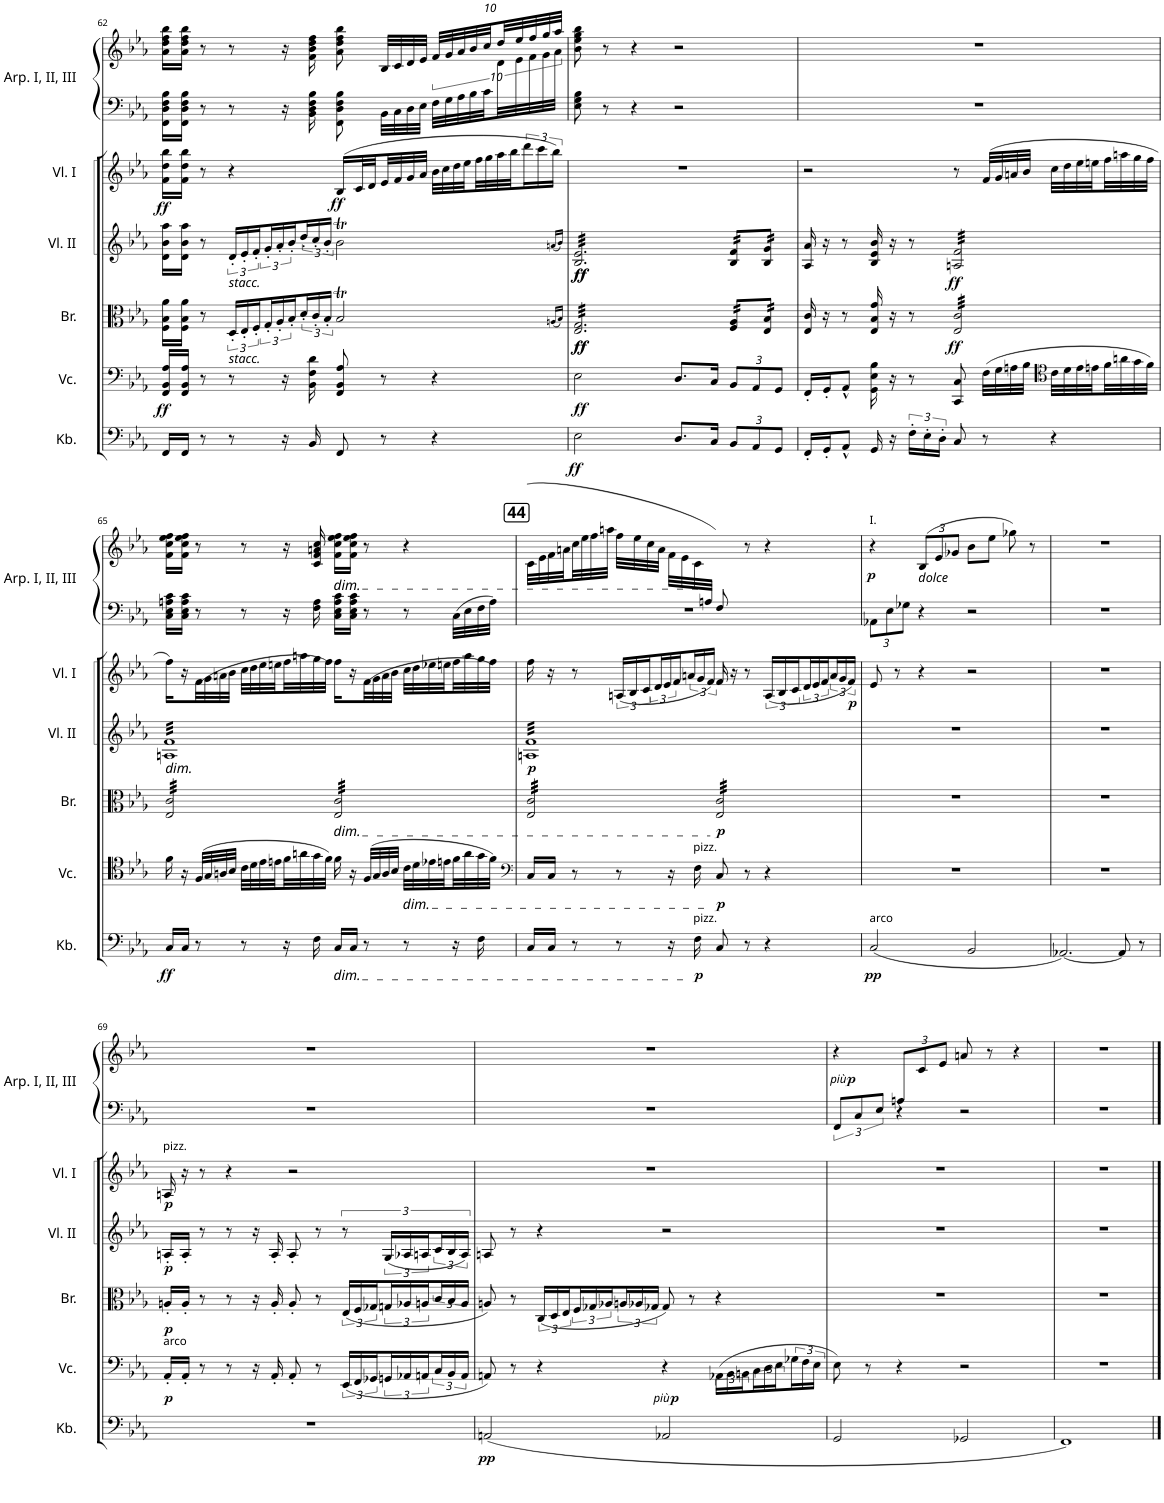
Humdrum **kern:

**kern	**dynam	**kern	**dynam	**kern	**dynam	**kern	**dynam	**kern	**dynam	**kern	**dynam	**kern	**kern	**dynam
*part8	*part8	*part7	*part7	*part6	*part6	*part5	*part5	*part4	*part4	*part3	*part3	*part2	*part1	*part1
*staff8	*staff8	*staff7	*staff7	*staff6	*staff6	*staff5	*staff5	*staff4	*staff4	*staff3	*staff3	*staff2	*staff1	*staff1
*I"8 Kontrabässe	*	*I"12 Violoncelle	*	*I"12 Bratschen	*	*I"Violine II	*	*I"Violine II	*	*I"Violine I	*	*I"Arpa I, II, III	*I"Arpa I, II, III	*
*I'Kb.	*	*I'Vc.	*	*I'Br.	*	*I'Vl. II	*	*I'Vl. II	*	*I'Vl. I	*	*I'Arp. I, II, III	*I'Arp. I, II, III	*
!!LO:PB:g=z
*clefF4	*	*clefF4	*	*clefC3	*	*clefG2	*	*clefG2	*	*clefG2	*	*clefF4	*clefG2	*
*Trd7c12	*	*	*	*	*	*	*	*	*	*Trd1c2	*	*Trd1c2	*Trd1c2	*
*k[b-e-a-]	*	*k[b-e-a-]	*	*k[b-e-a-]	*	*k[b-e-a-]	*	*k[b-e-a-]	*	*k[b-e-a-]	*	*k[b-e-a-]	*k[b-e-a-]	*
*M4/4	*	*M4/4	*	*M4/4	*	*M4/4	*	*M4/4	*	*M4/4	*	*M4/4	*M4/4	*
=62	=62	=62	=62	=62	=62	=62	=62	=62	=62	=62	=62	=62	=62	=62
*	*	*	*	*	*	*	*	*	*	*	*	*	*^	*
!	!	!	!LO:DY:b	!	!	!	!	!	!	!	!LO:DY:b	!	!	!	!
16FF'/LL	.	16FF/' 16BB-/' 16A-/'LL	ff	16F\' 16B-\' 16a-\'LL	.	1r	.	16d\' 16b-\' 16aa-\'LL	.	16f\' 16dd\' 16bb-\'LL	ff	16FF\ 16D\ 16F\ 16B-\LL	16a-\ 16dd\ 16ff\ 16bb-\LL	2..ryy	.
16FF'/JJ	.	16FF/' 16BB-/' 16A-/'JJ	.	16F\' 16B-\' 16a-\'JJ	.	.	.	16d\' 16b-\' 16aa-\'JJ	.	16f\' 16dd\' 16bb-\'JJ	.	16FF\ 16D\ 16F\ 16B-\JJ	16a-\ 16dd\ 16ff\ 16bb-\JJ	.	.
8r	.	8r	.	8r	.	.	.	8r	.	8r	.	8r	8r	.	.
*	*	*	*	*Xbrackettup	*	*	*	*Xbrackettup	*	*	*	*	*	*	*
!	!	!	!	!	!	!	!	!LO:TX:b:i:t=stacc.	!	!	!	!	!	!	!
!	!	!	!	!LO:TX:b:i:t=stacc.	!	!	!	!	!	!	!	!	!	!	!
8r	.	8r	.	36D'/LL	.	.	.	36d'/LL	.	4r	.	8r	8r	.	.
.	.	.	.	36E-'/	.	.	.	36e-'/	.	.	.	.	.	.	.
.	.	.	.	36F'/J	.	.	.	36f'/J	.	.	.	.	.	.	.
.	.	.	.	36G'/L	.	.	.	36g'/L	.	.	.	.	.	.	.
.	.	.	.	36A-'/	.	.	.	36a-'/	.	.	.	.	.	.	.
16r	.	16r	.	.	.	.	.	.	.	.	.	16r	16r	.	.
.	.	.	.	36B-'/J	.	.	.	36b-'/J	.	.	.	.	.	.	.
.	.	.	.	36d'/L	.	.	.	36dd'/L	.	.	.	.	.	.	.
16BB-/	.	16BB-\ 16F\ 16d\	.	.	.	.	.	.	.	.	.	16BB-\ 16D\ 16F\ 16B-\	16f\ 16b-\ 16dd\ 16ff\	.	.
.	.	.	.	36c'/	.	.	.	36cc'/	.	.	.	.	.	.	.
.	.	.	.	36B-'/JJ	.	.	.	36b-'/JJ	.	.	.	.	.	.	.
!	!	!	!	!	!	!	!	!	!	!	!LO:DY:b	!	!	!	!
8FF/	.	8FF/ 8BB-/ 8A-/	.	2B-T/	.	.	.	2b-T\	.	(16B-/LL	ff	8FF\ 8D\ 8F\ 8B-\	8a-\ 8dd\ 8ff\ 8bb-\	.	.
.	.	.	.	.	.	.	.	.	.	32c/L	.	.	.	.	.
.	.	.	.	.	.	.	.	.	.	32d/	.	.	.	.	.
8r	.	8r	.	.	.	.	.	.	.	32e-/	.	32BB-\LLL	32B-/LLL	.	.
.	.	.	.	.	.	.	.	.	.	32f/	.	32C\	32c/	.	.
.	.	.	.	.	.	.	.	.	.	32g/	.	32D\	32d/	.	.
.	.	.	.	.	.	.	.	.	.	32a-/JJJ	.	32E-\JJJ	32e-/JJJ	.	.
*	*	*	*	*	*	*	*	*	*	*Xbrackettup	*	*Xbrackettup	*	*	*
4r	.	4r	.	.	.	.	.	.	.	48b-\LLL	.	40F\LLL	40f/LLL	.	.
.	.	.	.	.	.	.	.	.	.	48cc\	.	.	.	.	.
.	.	.	.	.	.	.	.	.	.	.	.	40G\	40g/	.	.
.	.	.	.	.	.	.	.	.	.	48dd\	.	.	.	.	.
.	.	.	.	.	.	.	.	.	.	.	.	40A-\	40a-/	.	.
.	.	.	.	.	.	.	.	.	.	48ee-\JJ	.	.	.	.	.
.	.	.	.	.	.	.	.	.	.	.	.	40B-\	40b-/	.	.
.	.	.	.	.	.	.	.	.	.	48ff\LL	.	.	.	.	.
.	.	.	.	.	.	.	.	.	.	.	.	40c\	40cc/	.	.
.	.	.	.	.	.	.	.	.	.	48gg\	.	.	.	.	.
.	.	.	.	.	.	.	.	.	.	48aa-\	.	8ryy	40dd/	40d\	.
.	.	.	.	.	.	.	.	.	.	48bb-\JJ	.	.	.	.	.
.	.	.	.	.	.	.	.	.	.	.	.	.	40ee-/	40e-\	.
.	.	.	.	.	.	.	.	.	.	36ddd\L	.	.	.	.	.
.	.	.	.	.	.	.	.	.	.	.	.	.	40ff/	40f\	.
.	.	.	.	.	.	.	.	.	.	36ccc\	.	.	.	.	.
.	.	.	.	.	.	.	.	.	.	.	.	.	40gg/	40g\	.
.	.	.	.	.	.	.	.	.	.	36bb-\JJ)	.	.	.	.	.
.	.	.	.	.	.	.	.	.	.	.	.	.	40aa-/JJJ	40a-\JJJ	.
*	*	*	*	*	*	*	*	*	*	*	*	*	*v	*v	*
.	.	.	.	(16qAn/LL	.	.	.	(16qan/LL	.	.	.	.	.	.
.	.	.	.	16qB-/JJ)	.	.	.	16qb-/JJ)	.	.	.	.	.	.
=63	=63	=63	=63	=63	=63	=63	=63	=63	=63	=63	=63	=63	=63	=63
!	!LO:DY:b	!	!LO:DY:b	!	!LO:DY:b	!	!	!	!	!	!	!	!	!
!	!	!	!	!	!LO:DY:n=1:b	!	!	!	!LO:DY:b	!	!	!	!	!
!	!	!	!	!	!	!	!	!	!LO:DY:n=1:b	!	!	!	!	!
2E-\	ff	2E-\	ff	2.E-/@32@ 2.G/@32@	ff ff	1r	.	2.B-/@32@ 2.e-/@32@	ff ff	1r	.	8E-\ 8G\ 8B-\	8b-\ 8ee-\ 8gg\ 8bb-\	.
.	.	.	.	.	.	.	.	.	.	.	.	8r	8r	.
.	.	.	.	.	.	.	.	.	.	.	.	4r	4r	.
8.D/L	.	8.D/L	.	.	.	.	.	.	.	.	.	2r	2r	.
16C/Jk	.	16C/Jk	.	.	.	.	.	.	.	.	.	.	.	.
*Xbrackettup	*	*Xbrackettup	*	*	*	*	*	*	*	*	*	*	*	*
12BB-/L	.	12BB-/L	.	8F/@32@ 8A-/@32@L	.	.	.	8B-/@32@ 8f/@32@L	.	.	.	.	.	.
12AA-/	.	12AA-/	.	.	.	.	.	.	.	.	.	.	.	.
.	.	.	.	8E-/@32@ 8B-/@32@J	.	.	.	8B-/@32@ 8g/@32@J	.	.	.	.	.	.
12GG/J	.	12GG/J	.	.	.	.	.	.	.	.	.	.	.	.
=64	=64	=64	=64	=64	=64	=64	=64	=64	=64	=64	=64	=64	=64	=64
16FF'/LL	.	16FF'/LL	.	16E-/ 16c/	.	1r	.	16A-/ 16a-/	.	2r	.	1r	1r	.
16GG'/J	.	16GG'/J	.	16r	.	.	.	16r	.	.	.	.	.	.
8AA-^^/J	.	8AA-^^/J	.	8r	.	.	.	8r	.	.	.	.	.	.
16GG/	.	16GG\ 16E-\ 16B-\	.	16E-/ 16B-/ 16g/	.	.	.	16B-/ 16e-/ 16b-/	.	.	.	.	.	.
16r	.	16r	.	16r	.	.	.	16r	.	.	.	.	.	.
*brackettup	*	*	*	*	*	*	*	*	*	*	*	*	*	*
24F'\LL	.	8r	.	8r	.	.	.	8r	.	.	.	.	.	.
24E-'\	.	.	.	.	.	.	.	.	.	.	.	.	.	.
24D'\JJ	.	.	.	.	.	.	.	.	.	.	.	.	.	.
!	!	!	!	!	!LO:DY:b	!	!	!	!LO:DY:b	!	!	!	!	!
8C/	.	8CC/ 8C/	.	2E-/@32@ 2c/@32@	ff	.	.	2An/@32@ 2f/@32@	ff	8r	.	.	.	.
8r	.	(32F\LLL	.	.	.	.	.	.	.	(32f/LLL	.	.	.	.
.	.	32G\	.	.	.	.	.	.	.	32g/	.	.	.	.
.	.	32An\	.	.	.	.	.	.	.	32an/	.	.	.	.
.	.	32B-\JJJ	.	.	.	.	.	.	.	32b-/JJJ	.	.	.	.
*	*	*clefC4	*	*	*	*	*	*	*	*	*	*	*	*
4r	.	32c\LLL	.	.	.	.	.	.	.	32cc\LLL	.	.	.	.
.	.	32d\	.	.	.	.	.	.	.	32dd\	.	.	.	.
.	.	32e-\	.	.	.	.	.	.	.	32ee-\	.	.	.	.
.	.	32en\	.	.	.	.	.	.	.	32een\	.	.	.	.
.	.	32f\	.	.	.	.	.	.	.	32ff\	.	.	.	.
.	.	32an\	.	.	.	.	.	.	.	32aan\	.	.	.	.
.	.	32g\	.	.	.	.	.	.	.	32gg\	.	.	.	.
.	.	32f\JJJ)	.	.	.	.	.	.	.	32ff\JJJ	.	.	.	.
!!LO:LB:g=z
=65	=65	=65	=65	=65	=65	=65	=65	=65	=65	=65	=65	=65	=65	=65
!	!	!	!	!	!	!LO:TX:b:i:t=dim.	!	!	!	!	!	!	!	!
!	!LO:DY:b	!	!	!	!	!	!	!	!	!	!	!	!	!
16C'/LL	ff	16f\	.	2E-/@32@ 2c/@32@	.	1An@32@ 1f@32@	.	1r	.	16ff\LL)	.	16C\ 16E-\ 16An\ 16c\LL	16f\ 16cc\ 16ee-\ 16ff\LL	.
16C'/JJ	.	16r	.	.	.	.	.	.	.	16r	.	16C\ 16E-\ 16A\ 16c\JJ	16f\ 16cc\ 16ee-\ 16ff\JJ	.
8r	.	(32F/LLL	.	.	.	.	.	.	.	(32f\L	.	8r	8r	.
.	.	32G/	.	.	.	.	.	.	.	32g\	.	.	.	.
.	.	32An/	.	.	.	.	.	.	.	32an\	.	.	.	.
.	.	32B-/JJJ	.	.	.	.	.	.	.	32b-\JJJ	.	.	.	.
8r	.	32c\LLL	.	.	.	.	.	.	.	32cc\LLL	.	8r	8r	.
.	.	32d\	.	.	.	.	.	.	.	32dd\	.	.	.	.
.	.	32e-\	.	.	.	.	.	.	.	32ee-\	.	.	.	.
.	.	32en\	.	.	.	.	.	.	.	32een\	.	.	.	.
16r	.	32f\	.	.	.	.	.	.	.	32ff\	.	16r	16r	.
.	.	32an\	.	.	.	.	.	.	.	32aan\	.	.	.	.
16F\	.	32g\	.	.	.	.	.	.	.	32gg\	.	16F\ 16A\	16c/ 16f/ 16an/ 16cc/	.
.	.	32f\JJJ)	.	.	.	.	.	.	.	32ff\JJJ)	.	.	.	.
!	!	!	!	!	!	!	!	!	!	!	!	!	!LO:TX:b:i:t=dim.	!
!	!	!	!	!LO:TX:b:i:t=dim.	!	!	!	!	!	!	!	!	!	!
!LO:TX:b:i:t=dim.	!	!	!	!	!	!	!	!	!	!	!	!	!	!
16C'/LL	.	16f\	.	2E-/@32@ 2c/@32@	.	.	.	.	.	16ff\LL	.	16C\ 16E-\ 16A\ 16c\LL	16f\ 16cc\ 16ee-\ 16ff\LL	.
16C'/JJ	.	16r	.	.	.	.	.	.	.	16r	.	16C\ 16E-\ 16A\ 16c\JJ	16f\ 16cc\ 16ee-\ 16ff\JJ	.
8r	.	(32F/LLL	.	.	.	.	.	.	.	(32f\L	.	8r	8r	.
.	.	32G/	.	.	.	.	.	.	.	32g\	.	.	.	.
.	.	32A/	.	.	.	.	.	.	.	32a\	.	.	.	.
.	.	32B-/JJJ	.	.	.	.	.	.	.	32b-\JJJ	.	.	.	.
!	!	!LO:TX:b:i:t=dim.	!	!	!	!	!	!	!	!	!	!	!	!
8r	.	32c\LLL	.	.	.	.	.	.	.	32cc\LLL	.	8r	4r	.
.	.	32d\	.	.	.	.	.	.	.	32dd\	.	.	.	.
.	.	32e-X\	.	.	.	.	.	.	.	32ee-X\	.	.	.	.
.	.	32en\	.	.	.	.	.	.	.	32een\	.	.	.	.
16r	.	32f\	.	.	.	.	.	.	.	32ff\	.	32C\LLL	.	.
.	.	32a\	.	.	.	.	.	.	.	32aa\	.	32E-\	.	.
16F\	.	32g\	.	.	.	.	.	.	.	32gg\	.	32F\	.	.
.	.	32f\JJJ)	.	.	.	.	.	.	.	32ff\JJJ)	.	32A\JJJ	.	.
=66	=66	=66	=66	=66	=66	=66	=66	=66	=66	=66	=66	=66	=66	=66
*	*	*clefF4	*	*	*	*	*	*	*	*	*	*	*	*
*	*	*	*	*	*	*	*	*	*	*	*	*^	*	*
!	!	!	!	!	!	!	!LO:DY:b	!	!	!	!	!	!	!	!
16C'/LL	.	16C'/LL	.	2E-/@32@ 2c/@32@	.	1An@32@ 1f@32@	p	1r	.	16ff\	.	4...ryy	1r	(32c\LLL	.
.	.	.	.	.	.	.	.	.	.	.	.	.	.	32e-\	.
16C'/JJ	.	16C'/JJ	.	.	.	.	.	.	.	16r	.	.	.	32f\	.
.	.	.	.	.	.	.	.	.	.	.	.	.	.	32an\	.
8r	.	8r	.	.	.	.	.	.	.	8r	.	.	.	32cc\	.
.	.	.	.	.	.	.	.	.	.	.	.	.	.	32ee-\	.
.	.	.	.	.	.	.	.	.	.	.	.	.	.	32ff\	.
.	.	.	.	.	.	.	.	.	.	.	.	.	.	32aan\JJJ	.
8r	.	8r	.	.	.	.	.	.	.	(36An/LL	.	.	.	32ff\LLL	.
.	.	.	.	.	.	.	.	.	.	36B-/	.	.	.	.	.
.	.	.	.	.	.	.	.	.	.	.	.	.	.	32ee-\	.
.	.	.	.	.	.	.	.	.	.	36c/J	.	.	.	.	.
.	.	.	.	.	.	.	.	.	.	.	.	.	.	32cc\	.
.	.	.	.	.	.	.	.	.	.	36d/L	.	.	.	.	.
.	.	.	.	.	.	.	.	.	.	.	.	.	.	32a\JJJ	.
.	.	.	.	.	.	.	.	.	.	36e-/	.	.	.	.	.
16r	.	16r	.	.	.	.	.	.	.	.	.	.	.	32f\LLL	.
.	.	.	.	.	.	.	.	.	.	36f/J	.	.	.	.	.
.	.	.	.	.	.	.	.	.	.	.	.	.	.	32e-\	.
.	.	.	.	.	.	.	.	.	.	36an/L	.	.	.	.	.
!	!	!LO:TX:a:t=pizz.	!	!	!	!	!	!	!	!	!	!	!	!	!
!LO:TX:a:t=pizz.	!	!	!	!	!	!	!	!	!	!	!	!	!	!	!
!	!LO:DY:b	!	!	!	!	!	!	!	!	!	!	!	!	!	!
16F\	p	16F\	.	.	.	.	.	.	.	.	.	.	.	32c\	.
.	.	.	.	.	.	.	.	.	.	36g/	.	.	.	.	.
.	.	.	.	.	.	.	.	.	.	.	.	32An/JJJ	.	32ryy	.
.	.	.	.	.	.	.	.	.	.	36f/JJ)	.	.	.	.	.
!	!	!	!LO:DY:b	!	!LO:DY:b	!	!	!	!	!	!	!	!	!	!
8C/	.	8C/	p	2E-/@32@ 2c/@32@	p	.	.	.	.	16f/	.	8F/)	.	.	.
.	.	.	.	.	.	.	.	.	.	16r	.	.	.	.	.
8r	.	8r	.	.	.	.	.	.	.	8r	.	4.ryy	.	8r	.
4r	.	4r	.	.	.	.	.	.	.	(36A/LL	.	.	.	4r	.
.	.	.	.	.	.	.	.	.	.	36B-/	.	.	.	.	.
.	.	.	.	.	.	.	.	.	.	36c/J	.	.	.	.	.
.	.	.	.	.	.	.	.	.	.	36d/L	.	.	.	.	.
.	.	.	.	.	.	.	.	.	.	36e-/	.	.	.	.	.
.	.	.	.	.	.	.	.	.	.	36f/J	.	.	.	.	.
.	.	.	.	.	.	.	.	.	.	36a/L	.	.	.	.	.
.	.	.	.	.	.	.	.	.	.	36g/	.	.	.	.	.
!	!	!	!	!	!	!	!	!	!	!	!LO:DY:b	!	!	!	!
.	.	.	.	.	.	.	.	.	.	36f/JJ)	p	.	.	.	.
*	*	*	*	*	*	*	*	*	*	*	*	*v	*v	*	*
=67	=67	=67	=67	=67	=67	=67	=67	=67	=67	=67	=67	=67	=67	=67
!	!	!	!	!	!	!	!	!	!	!	!	!	!LO:TX:a:t=I.	!
!LO:TX:a:t=arco	!	!	!	!	!	!	!	!	!	!	!	!	!	!
!	!LO:DY:b	!	!	!	!	!	!	!	!	!	!	!	!	!LO:DY:b
(2C/	pp	1r	.	1r	.	1r	.	1r	.	8e-/	.	12AA-X\L	4r	p
.	.	.	.	.	.	.	.	.	.	.	.	12E-\	.	.
.	.	.	.	.	.	.	.	.	.	8r	.	.	.	.
.	.	.	.	.	.	.	.	.	.	.	.	12G-X\J	.	.
*	*	*	*	*	*	*	*	*	*	*	*	*	*Xbrackettup	*
!	!	!	!	!	!	!	!	!	!	!	!	!	!LO:TX:b:i:t=dolce	!
.	.	.	.	.	.	.	.	.	.	4r	.	4r	(12B-/L	.
.	.	.	.	.	.	.	.	.	.	.	.	.	12e-/	.
.	.	.	.	.	.	.	.	.	.	.	.	.	12g-X/J	.
2BB-/	.	.	.	.	.	.	.	.	.	2r	.	2r	8b-\L	.
.	.	.	.	.	.	.	.	.	.	.	.	.	8ee-\J	.
.	.	.	.	.	.	.	.	.	.	.	.	.	8gg-X\)	.
.	.	.	.	.	.	.	.	.	.	.	.	.	8r	.
=68	=68	=68	=68	=68	=68	=68	=68	=68	=68	=68	=68	=68	=68	=68
[2.AA-X/)	.	1r	.	1r	.	1r	.	1r	.	1r	.	1r	1r	.
8AA-/]	.	.	.	.	.	.	.	.	.	.	.	.	.	.
8r	.	.	.	.	.	.	.	.	.	.	.	.	.	.
!!LO:LB:g=z
=69	=69	=69	=69	=69	=69	=69	=69	=69	=69	=69	=69	=69	=69	=69
!	!	!	!	!	!	!	!	!	!	!LO:TX:a:t=pizz.	!	!	!	!
!	!	!LO:TX:a:t=arco	!	!	!	!	!	!	!	!	!	!	!	!
!	!	!	!LO:DY:b	!	!LO:DY:b	!	!LO:DY:b	!	!	!	!LO:DY:b	!	!	!
1r	.	16AA-'/LL	p	16An'/LL	p	16An'/LL	p	1r	.	16An/	p	1r	1r	.
.	.	16AA-'/JJ	.	16A'/JJ	.	16A'/JJ	.	.	.	16r	.	.	.	.
.	.	8r	.	8r	.	8r	.	.	.	8r	.	.	.	.
.	.	8r	.	8r	.	8r	.	.	.	4r	.	.	.	.
.	.	16r	.	16r	.	16r	.	.	.	.	.	.	.	.
.	.	16AA-'/	.	16A'/	.	16A'/	.	.	.	.	.	.	.	.
.	.	8AA-'/	.	8A'/	.	8A'/	.	.	.	2r	.	.	.	.
.	.	8r	.	8r	.	8r	.	.	.	.	.	.	.	.
.	.	(36EE-/LL	.	(36E-/LL	.	12r	.	.	.	.	.	.	.	.
.	.	36FF/	.	36F/	.	.	.	.	.	.	.	.	.	.
.	.	36GG-X/J	.	36G-X/J	.	.	.	.	.	.	.	.	.	.
.	.	36GGn/L	.	36Gn/L	.	36G/LL	.	.	.	.	.	.	.	.
.	.	36AA-X/	.	36A-X/	.	36A-X/	.	.	.	.	.	.	.	.
.	.	36AAn/J	.	36An/J	.	36An/J	.	.	.	.	.	.	.	.
.	.	36C/L	.	36c/L	.	36c/L	.	.	.	.	.	.	.	.
.	.	36BB-/	.	36B-/	.	36B-/	.	.	.	.	.	.	.	.
.	.	36AA/JJ	.	36A/JJ	.	36A/JJ	.	.	.	.	.	.	.	.
=70	=70	=70	=70	=70	=70	=70	=70	=70	=70	=70	=70	=70	=70	=70
!	!LO:DY:b	!	!	!	!	!	!	!	!	!	!	!	!	!
(2AAn/	pp	8AAn/)	.	8An/)	.	8An/	.	1r	.	1r	.	1r	1r	.
.	.	8r	.	8r	.	8r	.	.	.	.	.	.	.	.
.	.	4r	.	(36C/LL	.	4r	.	.	.	.	.	.	.	.
.	.	.	.	36D/	.	.	.	.	.	.	.	.	.	.
.	.	.	.	36E-/J	.	.	.	.	.	.	.	.	.	.
.	.	.	.	36F/L	.	.	.	.	.	.	.	.	.	.
.	.	.	.	36G-X/	.	.	.	.	.	.	.	.	.	.
.	.	.	.	36A-X/J	.	.	.	.	.	.	.	.	.	.
.	.	.	.	36An/L	.	.	.	.	.	.	.	.	.	.
.	.	.	.	36A-X/	.	.	.	.	.	.	.	.	.	.
.	.	.	.	36G-X/JJ	.	.	.	.	.	.	.	.	.	.
!	!	!	!LO:DY:b	!	!	!	!	!	!	!	!	!	!	!
!	!	!	!LO:DY:n=1:b	!	!	!	!	!	!	!	!	!	!	!
2AA-X/	.	4r	other-dynamics p	8G-/)	.	2r	.	.	.	.	.	.	.	.
.	.	.	.	8r	.	.	.	.	.	.	.	.	.	.
*	*	*brackettup	*	*	*	*	*	*	*	*	*	*	*	*
.	.	(36AA-X\LL	.	4r	.	.	.	.	.	.	.	.	.	.
.	.	36BB-\	.	.	.	.	.	.	.	.	.	.	.	.
.	.	36BBn\J	.	.	.	.	.	.	.	.	.	.	.	.
.	.	36C\L	.	.	.	.	.	.	.	.	.	.	.	.
.	.	36D\	.	.	.	.	.	.	.	.	.	.	.	.
.	.	36E-\J	.	.	.	.	.	.	.	.	.	.	.	.
.	.	36G-X\L	.	.	.	.	.	.	.	.	.	.	.	.
.	.	36F\	.	.	.	.	.	.	.	.	.	.	.	.
.	.	36E-\JJ	.	.	.	.	.	.	.	.	.	.	.	.
=71	=71	=71	=71	=71	=71	=71	=71	=71	=71	=71	=71	=71	=71	=71
*	*	*	*	*	*	*	*	*	*	*	*	*^	*	*
*	*	*	*	*	*	*	*	*	*	*	*	*	*brackettup	*	*
!	!	!	!	!	!	!	!	!	!	!	!	!	!	!	!LO:DY:b
!	!	!	!	!	!	!	!	!	!	!	!	!	!	!	!LO:DY:n=1:b
2GG/	.	8E-\)	.	1r	.	1r	.	1r	.	1r	.	4ryy	12FF/L	4r	other-dynamics p
.	.	.	.	.	.	.	.	.	.	.	.	.	12C/	.	.
.	.	8r	.	.	.	.	.	.	.	.	.	.	.	.	.
.	.	.	.	.	.	.	.	.	.	.	.	.	12E-/J	.	.
*	*	*	*	*	*	*	*	*	*	*	*	*Xbrackettup	*	*	*
.	.	4r	.	.	.	.	.	.	.	.	.	12An/L	4r	12ryy	.
.	.	.	.	.	.	.	.	.	.	.	.	3%2ryy	.	12c/	.
.	.	.	.	.	.	.	.	.	.	.	.	.	.	12e-/J	.
2GG-X/	.	2r	.	.	.	.	.	.	.	.	.	.	2r	8an/	.
.	.	.	.	.	.	.	.	.	.	.	.	.	.	8r	.
.	.	.	.	.	.	.	.	.	.	.	.	.	.	4r	.
*	*	*	*	*	*	*	*	*	*	*	*	*v	*v	*	*
=72	=72	=72	=72	=72	=72	=72	=72	=72	=72	=72	=72	=72	=72	=72
1FF)	.	1r	.	1r	.	1r	.	1r	.	1r	.	1r	1r	.
==	==	==	==	==	==	==	==	==	==	==	==	==	==	==
*-	*-	*-	*-	*-	*-	*-	*-	*-	*-	*-	*-	*-	*-	*-
